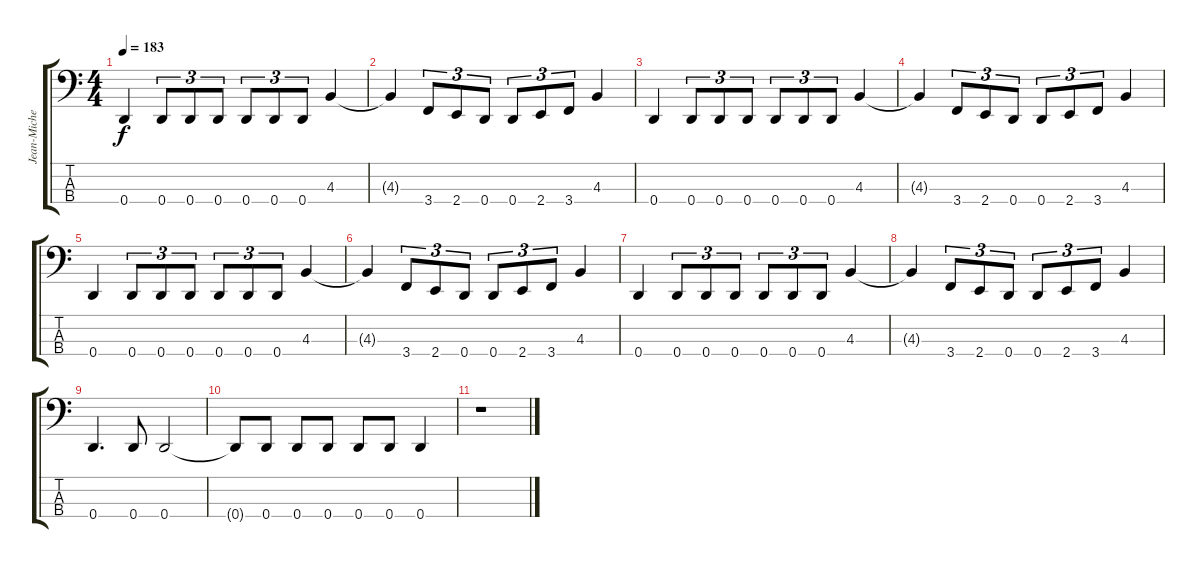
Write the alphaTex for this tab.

\track ("Jean-Michel Labadie" "Jean-Miche") {instrument electricbasspick}
\staff {score tabs}
\tuning (F2 C2 G1 D1) {hide}
\ts (4 4)
\tempo 183
\clef f4
\ks c
0.4.4{dy f} 0.4.8{tu (3 2)} 0.4.8{tu (3 2)} 0.4.8{tu (3 2)} 0.4.8{tu (3 2)} 0.4.8{tu (3 2)} 0.4.8{tu (3 2)} 4.3.4 |
4.3{t}.4 3.4.8{tu (3 2)} 2.4.8{tu (3 2)} 0.4.8{tu (3 2)} 0.4.8{tu (3 2)} 2.4.8{tu (3 2)} 3.4.8{tu (3 2)} 4.3.4 |
0.4.4 0.4.8{tu (3 2)} 0.4.8{tu (3 2)} 0.4.8{tu (3 2)} 0.4.8{tu (3 2)} 0.4.8{tu (3 2)} 0.4.8{tu (3 2)} 4.3.4 |
4.3{t}.4 3.4.8{tu (3 2)} 2.4.8{tu (3 2)} 0.4.8{tu (3 2)} 0.4.8{tu (3 2)} 2.4.8{tu (3 2)} 3.4.8{tu (3 2)} 4.3.4 |
0.4.4 0.4.8{tu (3 2)} 0.4.8{tu (3 2)} 0.4.8{tu (3 2)} 0.4.8{tu (3 2)} 0.4.8{tu (3 2)} 0.4.8{tu (3 2)} 4.3.4 |
4.3{t}.4 3.4.8{tu (3 2)} 2.4.8{tu (3 2)} 0.4.8{tu (3 2)} 0.4.8{tu (3 2)} 2.4.8{tu (3 2)} 3.4.8{tu (3 2)} 4.3.4 |
0.4.4 0.4.8{tu (3 2)} 0.4.8{tu (3 2)} 0.4.8{tu (3 2)} 0.4.8{tu (3 2)} 0.4.8{tu (3 2)} 0.4.8{tu (3 2)} 4.3.4 |
4.3{t}.4 3.4.8{tu (3 2)} 2.4.8{tu (3 2)} 0.4.8{tu (3 2)} 0.4.8{tu (3 2)} 2.4.8{tu (3 2)} 3.4.8{tu (3 2)} 4.3.4 |
0.4.4{d} 0.4.8 0.4.2 |
0.4{t}.8 0.4.8 0.4.8 0.4.8 0.4.8 0.4.8 0.4.4 |
r.1
